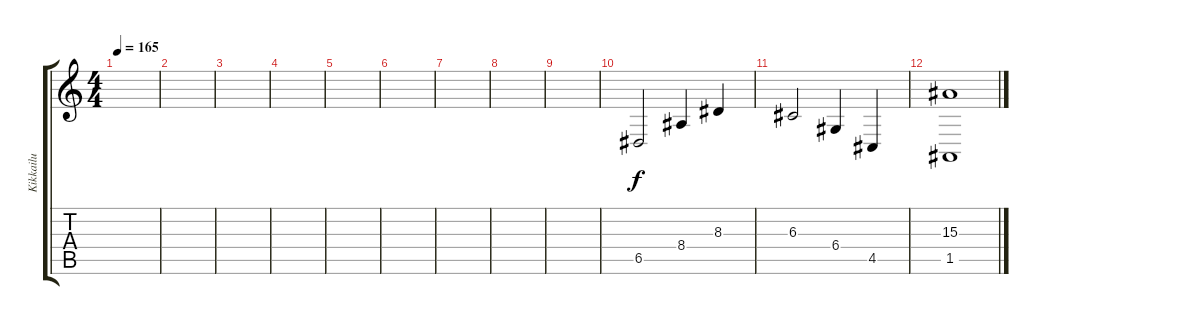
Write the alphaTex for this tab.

\track ("Kikkailu" "Kikkailu") {instrument baritonesax}
\staff {score tabs}
\tuning (E4 B3 G3 D3 A2 E2) {hide}
\ts (4 4)
\tempo 165
\clef g2
\ks c
|
|
|
|
|
|
|
|
|
6.5.2 8.4.4 8.3.4 |
6.3.2 6.4.4 4.5.4 |
(15.3 1.5).1
